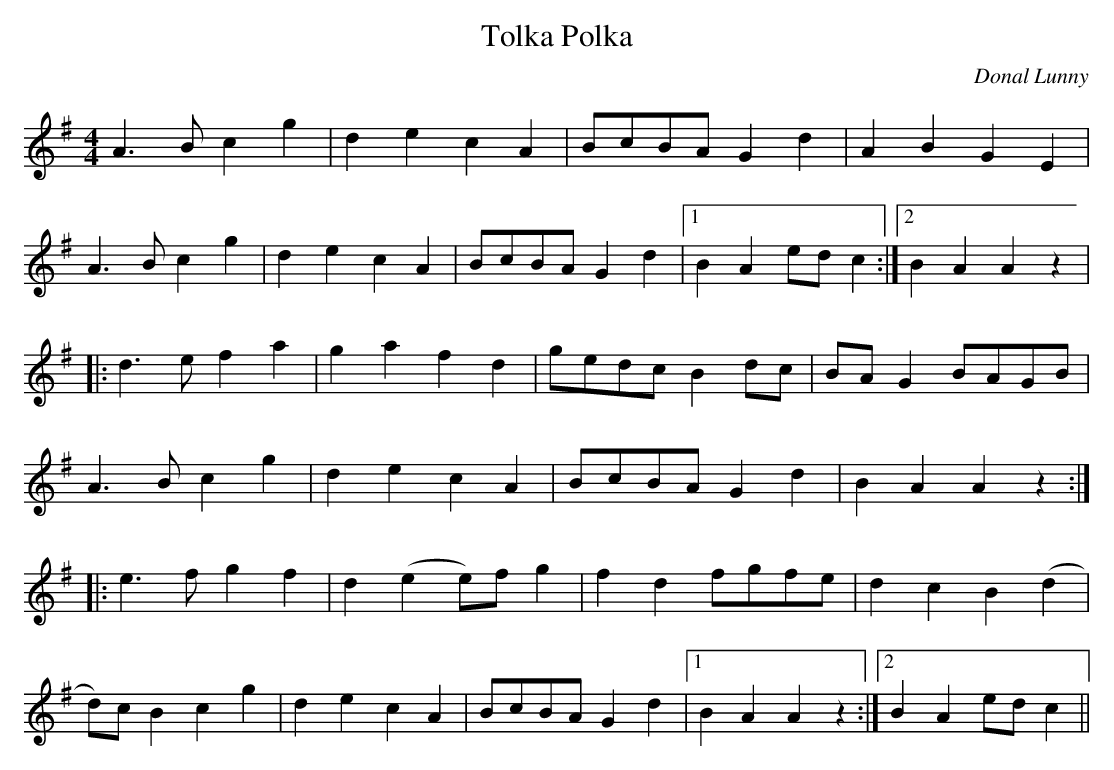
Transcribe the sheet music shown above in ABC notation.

X:1
T:Tolka Polka
M:4/4
C:Donal Lunny
L:1/8
Q:240
K:Ador
A3Bc2g2|d2e2c2A2|BcBA G2d2|A2B2G2E2|
A3Bc2g2|d2e2c2A2|BcBA G2d2|1B2 A2 edc2:|2B2A2A2z2|
|:d3ef2a2|g2a2f2d2|gedc B2dc|BAG2 BAGB|
A3Bc2g2|d2e2c2A2|BcBAG2d2|B2A2A2z2:|
|:e3fg2f2|d2(e2e)fg2|f2d2fgfe|d2c2B2(d2|
d)cB2c2g2|d2e2c2A2|BcBAG2d2|1B2A2A2z2:|2B2A2edc2||
